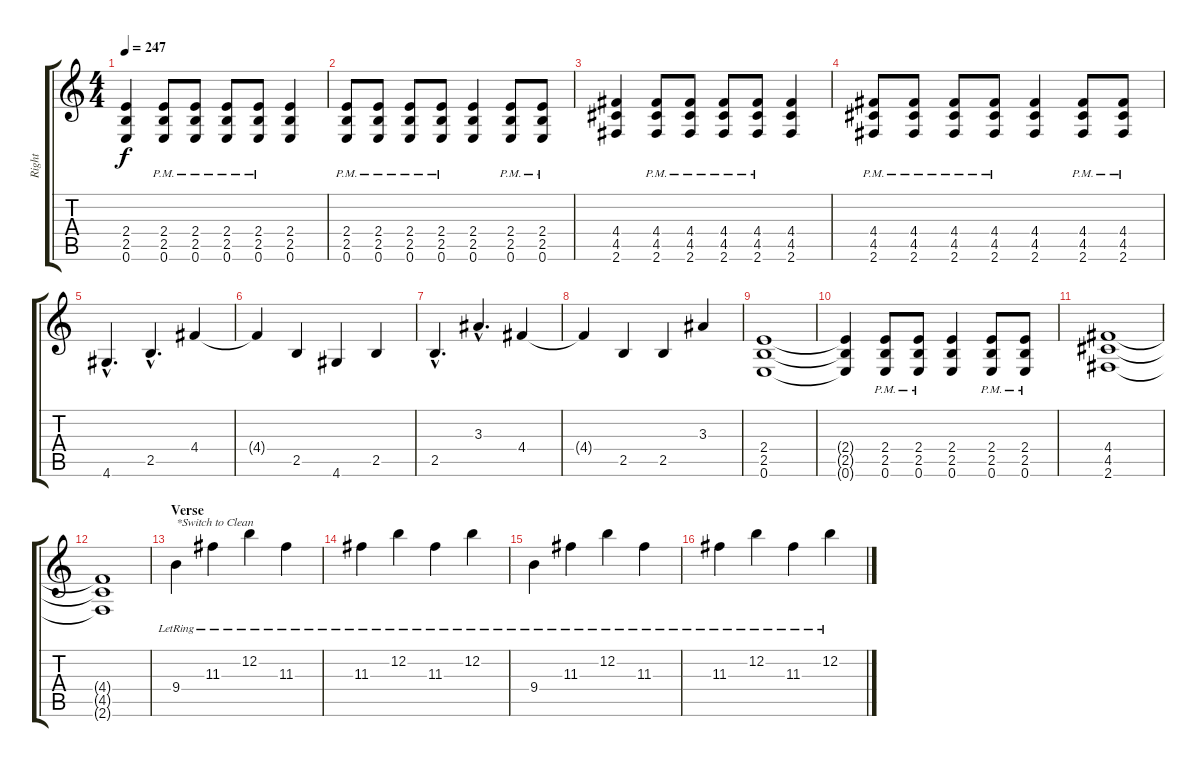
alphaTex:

\track ("Right" "Right") {instrument distortionguitar}
\staff {score tabs}
\tuning (E4 B3 G3 D3 A2 E2) {hide}
\ts (4 4)
\tempo 247
\clef g2
\ks c
(2.4 2.5 0.6).4{dy f} (2.4{pm} 2.5{pm} 0.6{pm}).8 (2.4{pm} 2.5{pm} 0.6{pm}).8 (2.4{pm} 2.5{pm} 0.6{pm}).8 (2.4{pm} 2.5{pm} 0.6{pm}).8 (2.4 2.5 0.6).4 |
(2.4{pm} 2.5{pm} 0.6{pm}).8 (2.4{pm} 2.5{pm} 0.6{pm}).8 (2.4{pm} 2.5{pm} 0.6{pm}).8 (2.4{pm} 2.5{pm} 0.6{pm}).8 (2.4 2.5 0.6).4 (2.4{pm} 2.5{pm} 0.6{pm}).8 (2.4{pm} 2.5{pm} 0.6{pm}).8 |
(4.4 4.5 2.6).4 (4.4{pm} 4.5{pm} 2.6{pm}).8 (4.4{pm} 4.5{pm} 2.6{pm}).8 (4.4{pm} 4.5{pm} 2.6{pm}).8 (4.4{pm} 4.5{pm} 2.6{pm}).8 (4.4 4.5 2.6).4 |
(4.4{pm} 4.5{pm} 2.6{pm}).8 (4.4{pm} 4.5{pm} 2.6{pm}).8 (4.4{pm} 4.5{pm} 2.6{pm}).8 (4.4{pm} 4.5{pm} 2.6{pm}).8 (4.4 4.5 2.6).4 (4.4{pm} 4.5{pm} 2.6{pm}).8 (4.4{pm} 4.5{pm} 2.6{pm}).8 |
4.6{hac}.4{d} 2.5{hac}.4{d} 4.4.4 |
4.4{t}.4 2.5.4 4.6.4 2.5.4 |
2.5{hac}.4{d} 3.3{hac}.4{d} 4.4.4 |
4.4{t}.4 2.5.4 2.5.4 3.3.4 |
(2.4 2.5 0.6).1 |
(2.4{t} 2.5{t} 0.6{t}).4 (2.4{pm} 2.5{pm} 0.6{pm}).8 (2.4{pm} 2.5{pm} 0.6{pm}).8 (2.4 2.5 0.6).4 (2.4{pm} 2.5{pm} 0.6{pm}).8 (2.4{pm} 2.5{pm} 0.6{pm}).8 |
(4.4 4.5 2.6).1 |
(4.4{t} 4.5{t} 2.6{t}).1 |
\section ("" "Verse")
9.4{lr}.4{txt "*Switch to Clean" volume 12 instrument electricguitarclean} 11.3{lr}.4 12.2{lr}.4 11.3{lr}.4 |
11.3{lr}.4 12.2{lr}.4 11.3{lr}.4 12.2{lr}.4 |
9.4{lr}.4 11.3{lr}.4 12.2{lr}.4 11.3{lr}.4 |
11.3{lr}.4 12.2{lr}.4 11.3{lr}.4 12.2{lr}.4
